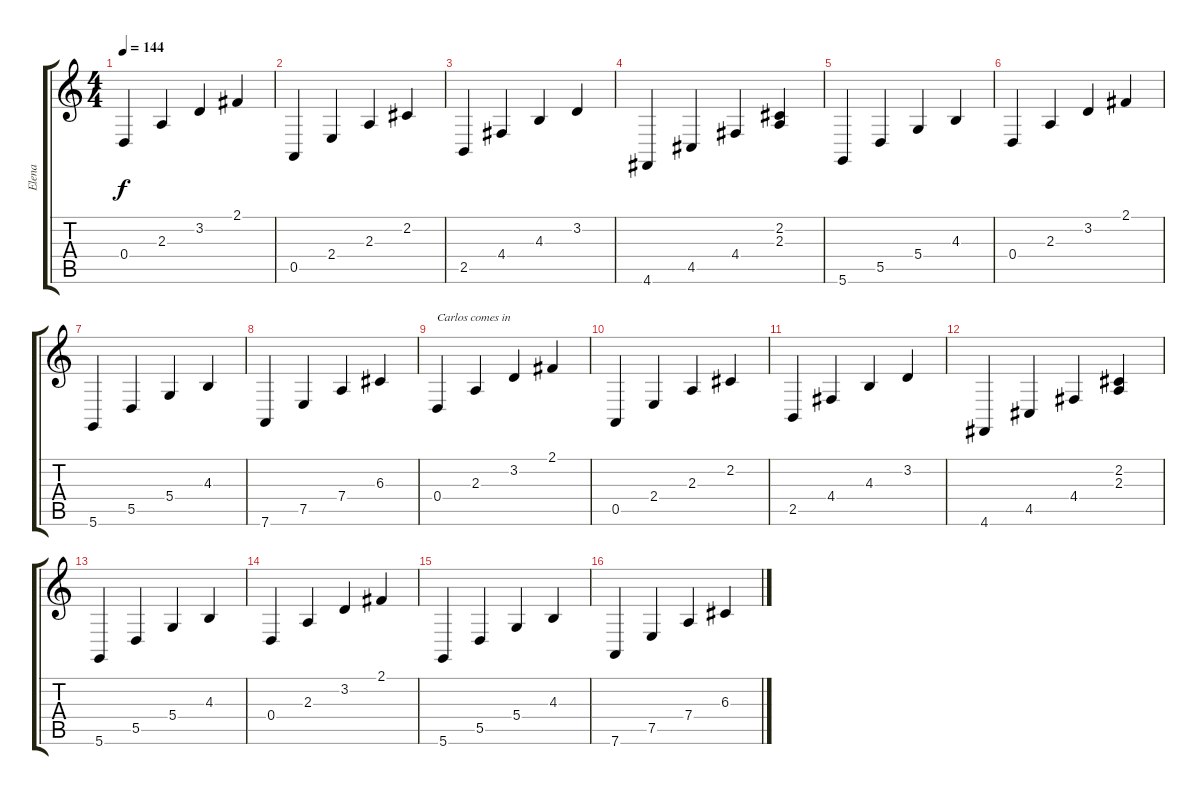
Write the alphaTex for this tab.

\track ("Elena" "Elena") {instrument acousticgrandpiano}
\staff {score tabs}
\tuning (E4 B3 G3 D3 A2 D2) {hide}
\ts (4 4)
\tempo 144
\clef g2
\ks c
0.4.4{dy f instrument acousticgrandpiano} 2.3.4 3.2.4 2.1.4 |
0.5.4 2.4.4 2.3.4 2.2.4 |
2.5.4 4.4.4 4.3.4 3.2.4 |
4.6.4 4.5.4 4.4.4 (2.2 2.3).4 |
5.6.4 5.5.4 5.4.4 4.3.4 |
0.4.4 2.3.4 3.2.4 2.1.4 |
5.6.4 5.5.4 5.4.4 4.3.4 |
7.6.4 7.5.4 7.4.4 6.3.4 |
0.4.4{txt "Carlos comes in"} 2.3.4 3.2.4 2.1.4 |
0.5.4 2.4.4 2.3.4 2.2.4 |
2.5.4 4.4.4 4.3.4 3.2.4 |
4.6.4 4.5.4 4.4.4 (2.2 2.3).4 |
5.6.4 5.5.4 5.4.4 4.3.4 |
0.4.4 2.3.4 3.2.4 2.1.4 |
5.6.4 5.5.4 5.4.4 4.3.4 |
7.6.4 7.5.4 7.4.4 6.3.4
